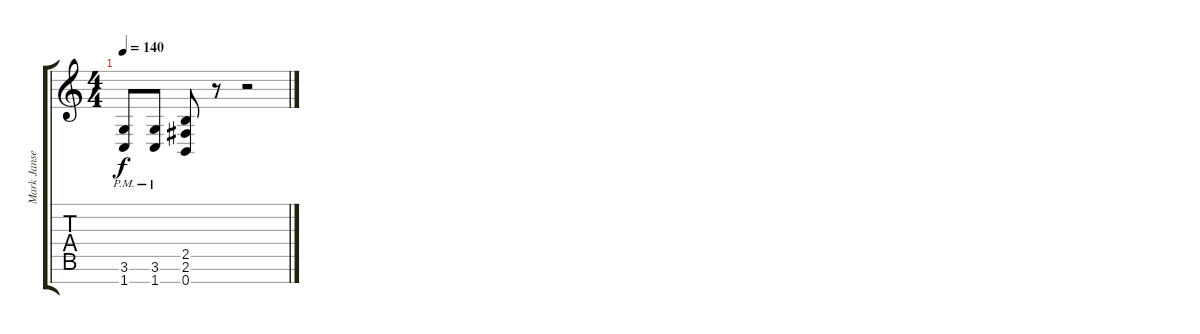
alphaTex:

\track ("Mark Jansen" "Mark Janse") {instrument overdrivenguitar}
\staff {score tabs}
\tuning (E4 B3 G3 D3 A2 E2 B1) {hide}
\ts (4 4)
\tempo 140
\clef g2
\ks c
(3.6{pm} 1.7{pm}).8{dy f} (3.6{pm} 1.7{pm}).8 (2.5 2.6 0.7).8 r.8 r.2
